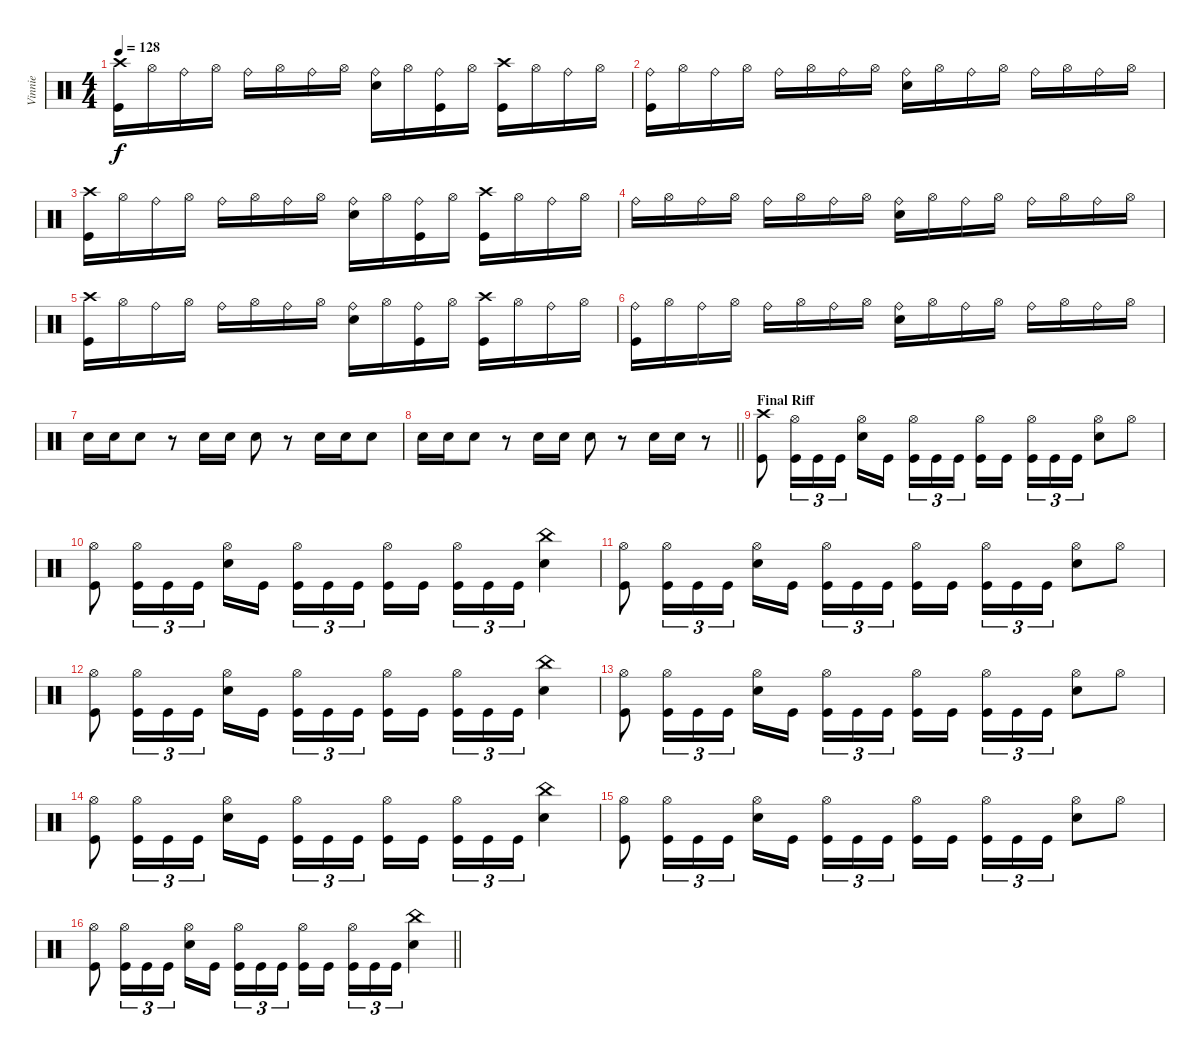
\track ("Vinnie" "Vinnie") {instrument percussion}
\staff {score}
\articulation defaults
\ts (4 4)
\tempo 128
\clef neutral
\ks c
("Crash high (hit)" "Kick (hit)").16{dy f} "Hi-Hat (open)".16 "Ride (bell)".16 "Hi-Hat (open)".16 "Ride (bell)".16 "Hi-Hat (open)".16 "Ride (bell)".16 "Hi-Hat (open)".16 ("Ride (bell)" "Electric Snare (hit)").16 "Hi-Hat (open)".16 ("Ride (bell)" "Kick (hit)").16 "Hi-Hat (open)".16 ("Crash high (hit)" "Kick (hit)").16 "Hi-Hat (open)".16 "Ride (bell)".16 "Hi-Hat (open)".16 |
("Ride (bell)" "Kick (hit)").16 "Hi-Hat (open)".16 "Ride (bell)".16 "Hi-Hat (open)".16 "Ride (bell)".16 "Hi-Hat (open)".16 "Ride (bell)".16 "Hi-Hat (open)".16 ("Ride (bell)" "Electric Snare (hit)").16 "Hi-Hat (open)".16 "Ride (bell)".16 "Hi-Hat (open)".16 "Ride (bell)".16 "Hi-Hat (open)".16 "Ride (bell)".16 "Hi-Hat (open)".16 |
("Crash high (hit)" "Kick (hit)").16 "Hi-Hat (open)".16 "Ride (bell)".16 "Hi-Hat (open)".16 "Ride (bell)".16 "Hi-Hat (open)".16 "Ride (bell)".16 "Hi-Hat (open)".16 ("Ride (bell)" "Electric Snare (hit)").16 "Hi-Hat (open)".16 ("Ride (bell)" "Kick (hit)").16 "Hi-Hat (open)".16 ("Crash high (hit)" "Kick (hit)").16 "Hi-Hat (open)".16 "Ride (bell)".16 "Hi-Hat (open)".16 |
"Ride (bell)".16 "Hi-Hat (open)".16 "Ride (bell)".16 "Hi-Hat (open)".16 "Ride (bell)".16 "Hi-Hat (open)".16 "Ride (bell)".16 "Hi-Hat (open)".16 ("Ride (bell)" "Electric Snare (hit)").16 "Hi-Hat (open)".16 "Ride (bell)".16 "Hi-Hat (open)".16 "Ride (bell)".16 "Hi-Hat (open)".16 "Ride (bell)".16 "Hi-Hat (open)".16 |
("Crash high (hit)" "Kick (hit)").16 "Hi-Hat (open)".16 "Ride (bell)".16 "Hi-Hat (open)".16 "Ride (bell)".16 "Hi-Hat (open)".16 "Ride (bell)".16 "Hi-Hat (open)".16 ("Ride (bell)" "Electric Snare (hit)").16 "Hi-Hat (open)".16 ("Ride (bell)" "Kick (hit)").16 "Hi-Hat (open)".16 ("Crash high (hit)" "Kick (hit)").16 "Hi-Hat (open)".16 "Ride (bell)".16 "Hi-Hat (open)".16 |
("Ride (bell)" "Kick (hit)").16 "Hi-Hat (open)".16 "Ride (bell)".16 "Hi-Hat (open)".16 "Ride (bell)".16 "Hi-Hat (open)".16 "Ride (bell)".16 "Hi-Hat (open)".16 ("Ride (bell)" "Electric Snare (hit)").16 "Hi-Hat (open)".16 "Ride (bell)".16 "Hi-Hat (open)".16 "Ride (bell)".16 "Hi-Hat (open)".16 "Ride (bell)".16 "Hi-Hat (open)".16 |
"Electric Snare (hit)".16 "Electric Snare (hit)".16 "Electric Snare (hit)".8 r.8 "Electric Snare (hit)".16 "Electric Snare (hit)".16 "Electric Snare (hit)".8 r.8 "Electric Snare (hit)".16 "Electric Snare (hit)".16 "Electric Snare (hit)".8 |
\barLineRight lightlight "Electric Snare (hit)".16 "Electric Snare (hit)".16 "Electric Snare (hit)".8
r.8 "Electric Snare (hit)".16 "Electric Snare (hit)".16 "Electric Snare (hit)".8 r.8 "Electric Snare (hit)".16 "Electric Snare (hit)".16 r.8 |
\section ("" "Final Riff")
("Crash high (hit)" "Kick (hit)").8 ("Hi-Hat (open)" "Kick (hit)").16{tu (3 2)} "Kick (hit)".16{tu (3 2)} "Kick (hit)".16{tu (3 2)} ("Hi-Hat (open)" "Electric Snare (hit)").16 "Kick (hit)".16{beam splitsecondary} ("Hi-Hat (open)" "Kick (hit)").16{tu (3 2)} "Kick (hit)".16{tu (3 2)} "Kick (hit)".16{tu (3 2)} ("Hi-Hat (open)" "Kick (hit)").16 "Kick (hit)".16{beam splitsecondary} ("Hi-Hat (open)" "Kick (hit)").16{tu (3 2)} "Kick (hit)".16{tu (3 2)} "Kick (hit)".16{tu (3 2)} ("Hi-Hat (open)" "Electric Snare (hit)").8 "Hi-Hat (open)".8 |
("Hi-Hat (open)" "Kick (hit)").8 ("Hi-Hat (open)" "Kick (hit)").16{tu (3 2)} "Kick (hit)".16{tu (3 2)} "Kick (hit)".16{tu (3 2)} ("Hi-Hat (open)" "Electric Snare (hit)").16 "Kick (hit)".16{beam splitsecondary} ("Hi-Hat (open)" "Kick (hit)").16{tu (3 2)} "Kick (hit)".16{tu (3 2)} "Kick (hit)".16{tu (3 2)} ("Hi-Hat (open)" "Kick (hit)").16 "Kick (hit)".16{beam splitsecondary} ("Hi-Hat (open)" "Kick (hit)").16{tu (3 2)} "Kick (hit)".16{tu (3 2)} "Kick (hit)".16{tu (3 2)} ("China (hit)" "Electric Snare (hit)").4 |
("Hi-Hat (open)" "Kick (hit)").8 ("Hi-Hat (open)" "Kick (hit)").16{tu (3 2)} "Kick (hit)".16{tu (3 2)} "Kick (hit)".16{tu (3 2)} ("Hi-Hat (open)" "Electric Snare (hit)").16 "Kick (hit)".16{beam splitsecondary} ("Hi-Hat (open)" "Kick (hit)").16{tu (3 2)} "Kick (hit)".16{tu (3 2)} "Kick (hit)".16{tu (3 2)} ("Hi-Hat (open)" "Kick (hit)").16 "Kick (hit)".16{beam splitsecondary} ("Hi-Hat (open)" "Kick (hit)").16{tu (3 2)} "Kick (hit)".16{tu (3 2)} "Kick (hit)".16{tu (3 2)} ("Hi-Hat (open)" "Electric Snare (hit)").8 "Hi-Hat (open)".8 |
("Hi-Hat (open)" "Kick (hit)").8 ("Hi-Hat (open)" "Kick (hit)").16{tu (3 2)} "Kick (hit)".16{tu (3 2)} "Kick (hit)".16{tu (3 2)} ("Hi-Hat (open)" "Electric Snare (hit)").16 "Kick (hit)".16{beam splitsecondary} ("Hi-Hat (open)" "Kick (hit)").16{tu (3 2)} "Kick (hit)".16{tu (3 2)} "Kick (hit)".16{tu (3 2)} ("Hi-Hat (open)" "Kick (hit)").16 "Kick (hit)".16{beam splitsecondary} ("Hi-Hat (open)" "Kick (hit)").16{tu (3 2)} "Kick (hit)".16{tu (3 2)} "Kick (hit)".16{tu (3 2)} ("China (hit)" "Electric Snare (hit)").4 |
("Hi-Hat (open)" "Kick (hit)").8 ("Hi-Hat (open)" "Kick (hit)").16{tu (3 2)} "Kick (hit)".16{tu (3 2)} "Kick (hit)".16{tu (3 2)} ("Hi-Hat (open)" "Electric Snare (hit)").16 "Kick (hit)".16{beam splitsecondary} ("Hi-Hat (open)" "Kick (hit)").16{tu (3 2)} "Kick (hit)".16{tu (3 2)} "Kick (hit)".16{tu (3 2)} ("Hi-Hat (open)" "Kick (hit)").16 "Kick (hit)".16{beam splitsecondary} ("Hi-Hat (open)" "Kick (hit)").16{tu (3 2)} "Kick (hit)".16{tu (3 2)} "Kick (hit)".16{tu (3 2)} ("Hi-Hat (open)" "Electric Snare (hit)").8 "Hi-Hat (open)".8 |
("Hi-Hat (open)" "Kick (hit)").8 ("Hi-Hat (open)" "Kick (hit)").16{tu (3 2)} "Kick (hit)".16{tu (3 2)} "Kick (hit)".16{tu (3 2)} ("Hi-Hat (open)" "Electric Snare (hit)").16 "Kick (hit)".16{beam splitsecondary} ("Hi-Hat (open)" "Kick (hit)").16{tu (3 2)} "Kick (hit)".16{tu (3 2)} "Kick (hit)".16{tu (3 2)} ("Hi-Hat (open)" "Kick (hit)").16 "Kick (hit)".16{beam splitsecondary} ("Hi-Hat (open)" "Kick (hit)").16{tu (3 2)} "Kick (hit)".16{tu (3 2)} "Kick (hit)".16{tu (3 2)} ("China (hit)" "Electric Snare (hit)").4 |
("Hi-Hat (open)" "Kick (hit)").8 ("Hi-Hat (open)" "Kick (hit)").16{tu (3 2)} "Kick (hit)".16{tu (3 2)} "Kick (hit)".16{tu (3 2)} ("Hi-Hat (open)" "Electric Snare (hit)").16 "Kick (hit)".16{beam splitsecondary} ("Hi-Hat (open)" "Kick (hit)").16{tu (3 2)} "Kick (hit)".16{tu (3 2)} "Kick (hit)".16{tu (3 2)} ("Hi-Hat (open)" "Kick (hit)").16 "Kick (hit)".16{beam splitsecondary} ("Hi-Hat (open)" "Kick (hit)").16{tu (3 2)} "Kick (hit)".16{tu (3 2)} "Kick (hit)".16{tu (3 2)} ("Hi-Hat (open)" "Electric Snare (hit)").8 "Hi-Hat (open)".8 |
\barLineRight lightlight
("Hi-Hat (open)" "Kick (hit)").8 ("Hi-Hat (open)" "Kick (hit)").16{tu (3 2)} "Kick (hit)".16{tu (3 2)} "Kick (hit)".16{tu (3 2)} ("Hi-Hat (open)" "Electric Snare (hit)").16 "Kick (hit)".16{beam splitsecondary} ("Hi-Hat (open)" "Kick (hit)").16{tu (3 2)} "Kick (hit)".16{tu (3 2)} "Kick (hit)".16{tu (3 2)} ("Hi-Hat (open)" "Kick (hit)").16 "Kick (hit)".16{beam splitsecondary} ("Hi-Hat (open)" "Kick (hit)").16{tu (3 2)} "Kick (hit)".16{tu (3 2)} "Kick (hit)".16{tu (3 2)} ("China (hit)" "Electric Snare (hit)").4
